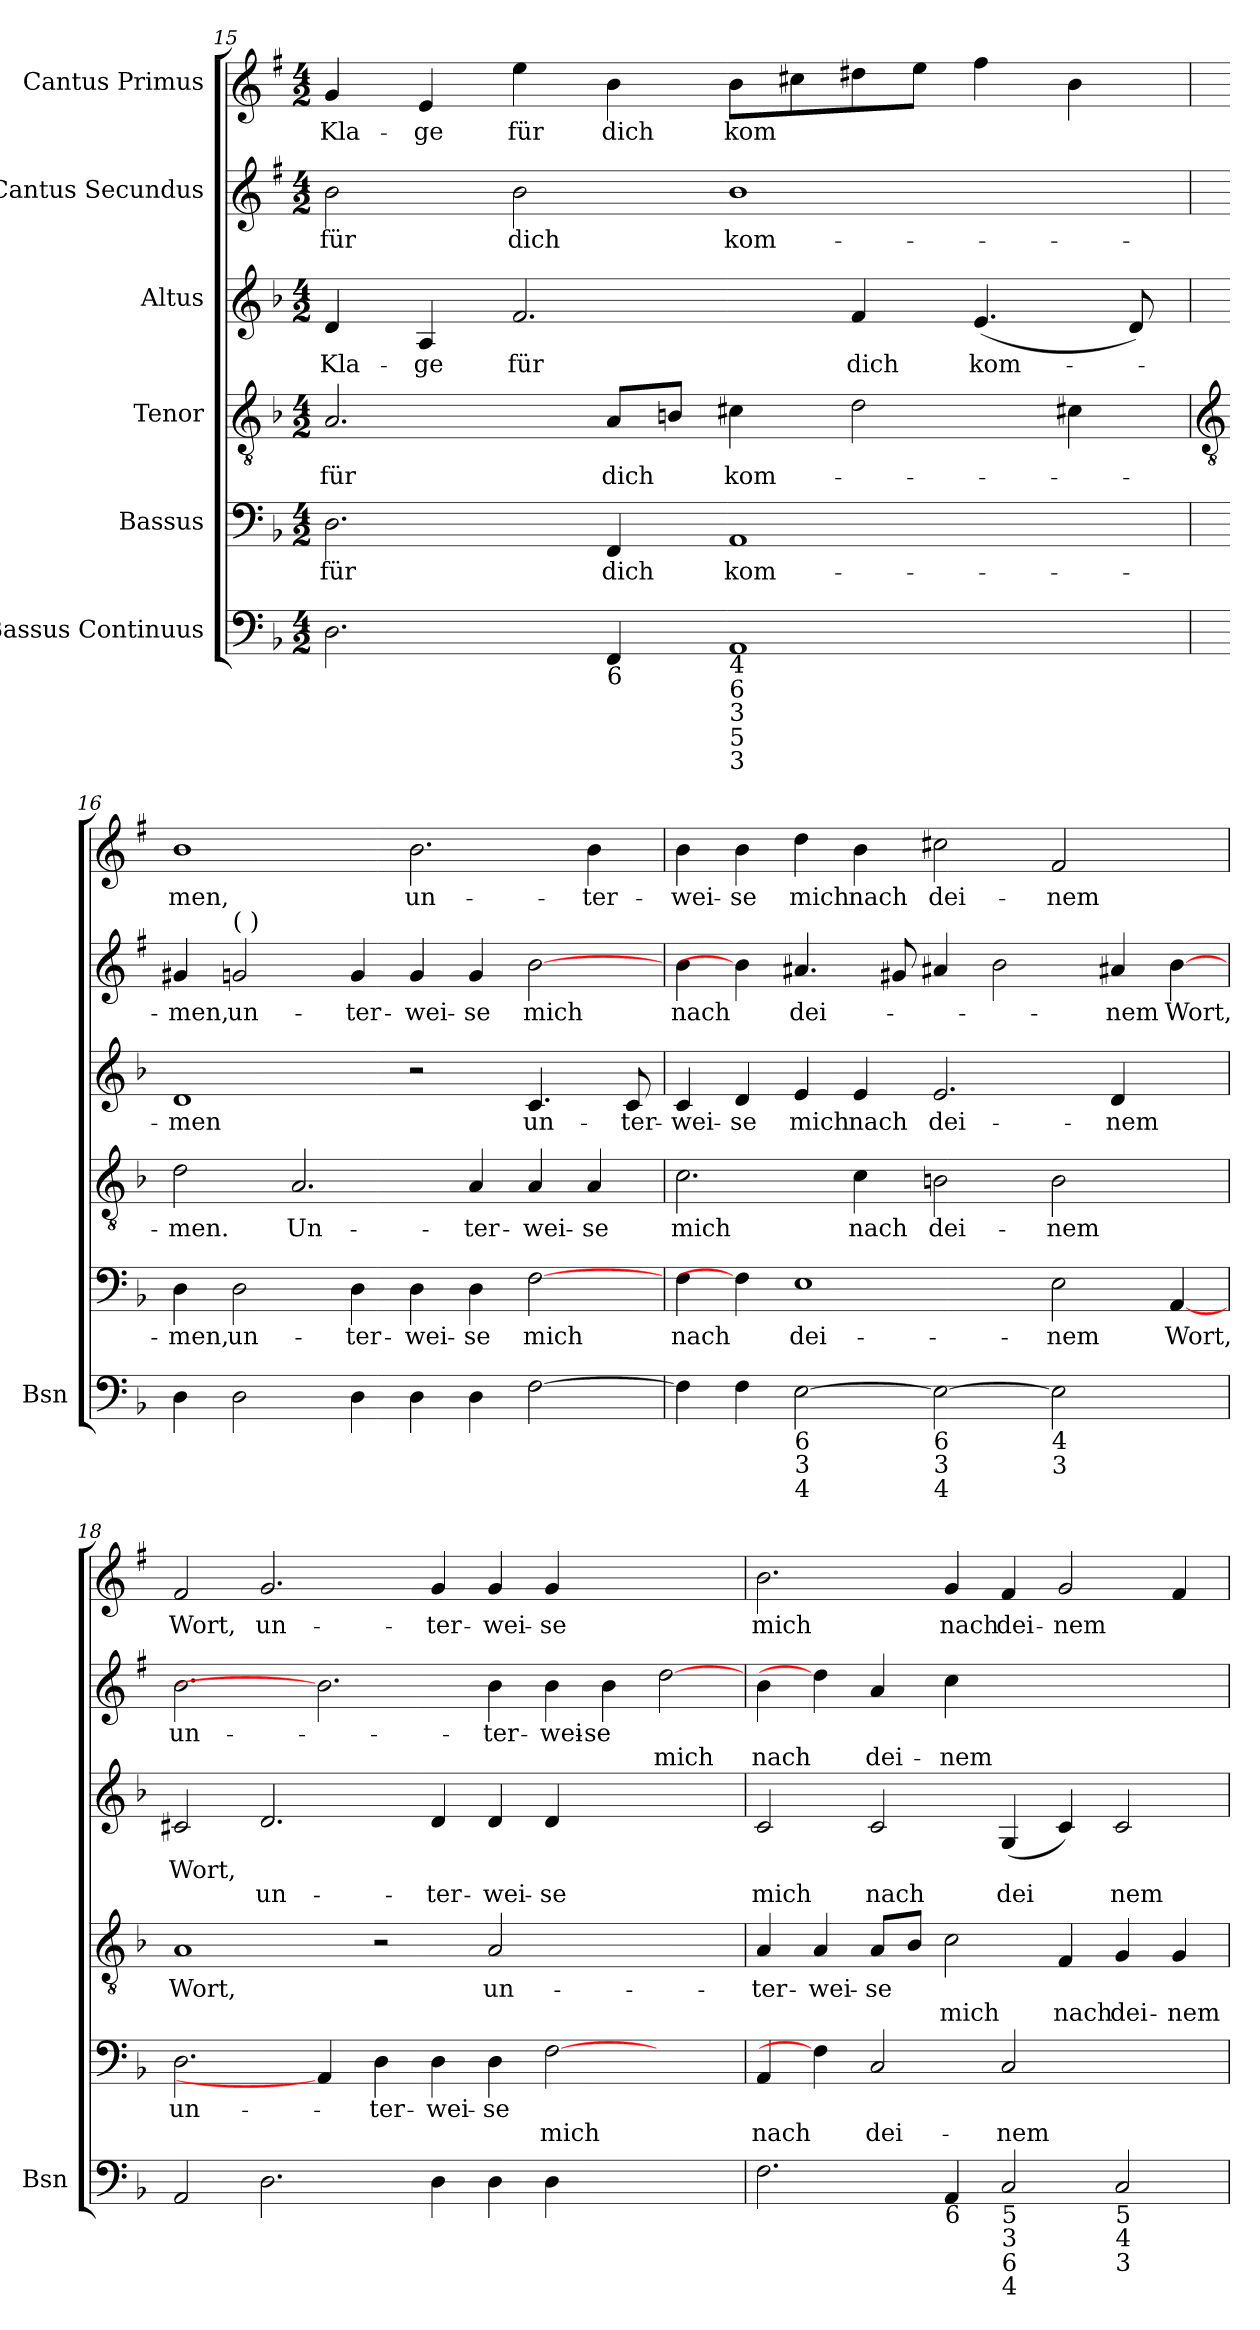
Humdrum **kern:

**kern	**kern	**text	**text	**kern	**text	**text	**kern	**text	**text	**kern	**text	**text	**kern	**text
*part6	*part5	*part5	*part5	*part4	*part4	*part4	*part3	*part3	*part3	*part2	*part2	*part2	*part1	*part1
*staff6	*staff5	*staff5	*staff5	*staff4	*staff4	*staff4	*staff3	*staff3	*staff3	*staff2	*staff2	*staff2	*staff1	*staff1
*I"Bassus Continuus	*I"Bassus	*	*	*I"Tenor	*	*	*I"Altus	*	*	*I"Cantus Secundus	*	*	*I"Cantus Primus	*
*I'Bsn	*	*	*	*	*	*	*	*	*	*	*	*	*	*
*clefF4	*clefF4	*	*	*clefGv2	*	*	*clefG2	*	*	*clefG2	*	*	*clefG2	*
*	*	*	*	*	*	*	*	*	*	*ITrd1c2	*	*	*ITrd1c2	*
*k[b-]	*k[b-]	*	*	*k[b-]	*	*	*k[b-]	*	*	*k[b-]	*	*	*k[b-]	*
*F:	*F:	*	*	*F:	*	*	*F:	*	*	*F:	*	*	*F:	*
*M4/2	*M4/2	*	*	*M4/2	*	*	*M4/2	*	*	*M4/2	*	*	*M4/2	*
=15	=15	=15	=15	=15	=15	=15	=15	=15	=15	=15	=15	=15	=15	=15
!	!	!LO:LY:b	!	!	!LO:LY:b	!	!	!LO:LY:b	!	!	!LO:LY:b	!	!	!LO:LY:b
2.D	2.D	für	.	2.A	für	.	4d	Kla-	.	2a	für	.	4f	Kla-
!	!	!	!	!	!	!	!	!LO:LY:b	!	!	!	!	!	!LO:LY:b
.	.	.	.	.	.	.	4A	-ge	.	.	.	.	4d	-ge
!	!	!	!	!	!	!	!	!LO:LY:b	!	!	!LO:LY:b	!	!	!LO:LY:b
.	.	.	.	.	.	.	2.f	für	.	2a	dich	.	4dd	für
!LO:TX:b:t=6	!	!	!	!	!	!	!	!	!	!	!	!	!	!
!	!	!LO:LY:b	!	!	!LO:LY:b	!	!	!	!	!	!	!	!	!LO:LY:b
4FF	4FF	dich	.	8AL	dich	.	.	.	.	.	.	.	4a	dich
.	.	.	.	8BnJ	.	.	.	.	.	.	.	.	.	.
!LO:TX:b:t=4	!	!	!	!	!	!	!	!	!	!	!	!	!	!
!LO:TX:b:t=6\n3	!	!	!	!	!	!	!	!	!	!	!	!	!	!
!LO:TX:b:t=5\n3	!	!	!	!	!	!	!	!	!	!	!	!	!	!
!	!	!LO:LY:b	!	!	!LO:LY:b	!	!	!	!	!	!LO:LY:b	!	!	!LO:LY:b
1AA	1AA	kom-	.	4c#X	kom-	.	.	.	.	1a	kom-	.	8aL	kom
.	.	.	.	.	.	.	.	.	.	.	.	.	8bn	.
!	!	!	!	!	!	!	!	!LO:LY:b	!	!	!	!	!	!
.	.	.	.	2d	.	.	4f	dich	.	.	.	.	8cc#X	.
.	.	.	.	.	.	.	.	.	.	.	.	.	8ddJ	.
!	!	!	!	!	!	!	!	!LO:LY:b	!	!	!	!	!	!
.	.	.	.	.	.	.	(<4.e	kom-	.	.	.	.	4ee	.
.	.	.	.	4c#X	.	.	.	.	.	.	.	.	4a	.
.	.	.	.	.	.	.	8d)	.	.	.	.	.	.	.
!!LO:LB:g=z
=16	=16	=16	=16	=16	=16	=16	=16	=16	=16	=16	=16	=16	=16	=16
*	*	*	*	*clefGv2	*	*	*	*	*	*	*	*	*	*
!	!	!LO:LY:b	!	!	!LO:LY:b	!	!	!LO:LY:b	!	!	!LO:LY:b	!	!	!LO:LY:b
4D	4D	-men,	.	2d	-men.	.	1d	-men	.	4f#X	-men,	.	1a	men,
!	!	!	!	!	!	!	!	!	!	!LO:TX:a:t=(  )	!	!	!	!
!	!	!LO:LY:b	!	!	!	!	!	!	!	!	!LO:LY:b	!	!	!
2D	2D	un-	.	.	.	.	.	.	.	2f	un-	.	.	.
!	!	!	!	!	!LO:LY:b	!	!	!	!	!	!	!	!	!
.	.	.	.	2.A	Un-	.	.	.	.	.	.	.	.	.
!	!	!LO:LY:b	!	!	!	!	!	!	!	!	!LO:LY:b	!	!	!
4D	4D	-ter-	.	.	.	.	.	.	.	4f	-ter-	.	.	.
!	!	!LO:LY:b	!	!	!	!	!	!	!	!	!LO:LY:b	!	!	!LO:LY:b
4D	4D	-wei-	.	.	.	.	2r	.	.	4f	-wei-	.	2.a	un-
!	!	!LO:LY:b	!	!	!LO:LY:b	!	!	!	!	!	!LO:LY:b	!	!	!
4D	4D	-se	.	4A	-ter-	.	.	.	.	4f	-se	.	.	.
!	!	!LO:LY:b	!	!	!LO:LY:b	!	!	!LO:LY:b	!	!	!LO:LY:b	!	!	!
[2F	[2F	mich	.	4A	-wei-	.	4.c	un-	.	[2a	mich	.	.	.
!	!	!	!	!	!LO:LY:b	!	!	!	!	!	!	!	!	!LO:LY:b
.	.	.	.	4A	-se	.	.	.	.	.	.	.	4a	-ter-
!	!	!	!	!	!	!	!	!LO:LY:b	!	!	!	!	!	!
.	.	.	.	.	.	.	8c	-ter-	.	.	.	.	.	.
=17	=17	=17	=17	=17	=17	=17	=17	=17	=17	=17	=17	=17	=17	=17
!	!	!LO:LY:b	!	!	!LO:LY:b	!	!	!LO:LY:b	!	!	!LO:LY:b	!	!	!LO:LY:b
4F]	4F	nach	.	2.c	mich	.	4c	-wei-	.	4a	nach	.	4a	-wei-
!	!	!	!	!	!	!	!	!LO:LY:b	!	!	!	!	!	!LO:LY:b
4F	4F]	.	.	.	.	.	4d	-se	.	4a]	.	.	4a	-se
!LO:TX:b:t=6\n3	!	!	!	!	!	!	!	!	!	!	!	!	!	!
!LO:TX:b:t=4	!	!	!	!	!	!	!	!	!	!	!	!	!	!
!	!	!LO:LY:b	!	!	!	!	!	!LO:LY:b	!	!	!LO:LY:b	!	!	!LO:LY:b
[2E	1E	dei-	.	.	.	.	4e	mich	.	4.g#X	dei-	.	4cc	mich
!	!	!	!	!	!LO:LY:b	!	!	!LO:LY:b	!	!	!	!	!	!LO:LY:b
.	.	.	.	4c	nach	.	4e	nach	.	.	.	.	4a	nach
.	.	.	.	.	.	.	.	.	.	8f#X	.	.	.	.
!LO:TX:b:t=6\n3	!	!	!	!	!	!	!	!	!	!	!	!	!	!
!LO:TX:b:t=4	!	!	!	!	!	!	!	!	!	!	!	!	!	!
!	!	!	!	!	!LO:LY:b	!	!	!LO:LY:b	!	!	!	!	!	!LO:LY:b
2E_	.	.	.	2Bn	dei-	.	2.e	dei-	.	4g#X	.	.	2bn	dei-
.	.	.	.	.	.	.	.	.	.	2a	.	.	.	.
!LO:TX:b:t=4	!	!	!	!	!	!	!	!	!	!	!	!	!	!
!LO:TX:b:t=3	!	!	!	!	!	!	!	!	!	!	!	!	!	!
!	!	!LO:LY:b	!	!	!LO:LY:b	!	!	!	!	!	!	!	!	!LO:LY:b
2E]	2E	-nem	.	2B	-nem	.	.	.	.	.	.	.	2e	-nem
!	!	!	!	!	!	!	!	!LO:LY:b	!	!	!LO:LY:b	!	!	!
.	.	.	.	.	.	.	4d	-nem	.	4g#X	-nem	.	.	.
!	!	!LO:LY:b	!	!	!	!	!	!	!	!	!LO:LY:b	!	!	!
4ryy	[4AA	Wort,	.	4ryy	.	.	4ryy	.	.	[4a	Wort,	.	4ryy	.
=18	=18	=18	=18	=18	=18	=18	=18	=18	=18	=18	=18	=18	=18	=18
!	!	!LO:LY:b	!	!	!LO:LY:b	!	!	!LO:LY:b	!	!	!LO:LY:b	!	!	!LO:LY:b
2AA	2.D	un-	.	1A	Wort,	.	2c#X	Wort,	.	2.a	un-	.	2e	Wort,
!	!	!	!	!	!	!	!	!	!LO:LY:b	!	!	!	!	!LO:LY:b
2.D	.	.	.	.	.	.	2.d	.	un-	.	.	.	2.f	un-
.	4AA]	.	.	.	.	.	.	.	.	2.a]	.	.	.	.
!	!	!LO:LY:b	!	!	!	!	!	!	!	!	!	!	!	!
.	4D	-ter-	.	2r	.	.	.	.	.	.	.	.	.	.
!	!	!LO:LY:b	!	!	!	!	!	!	!LO:LY:b	!	!	!	!	!LO:LY:b
4D	4D	-wei-	.	.	.	.	4d	.	-ter-	.	.	.	4f	-ter-
!	!	!LO:LY:b	!	!	!LO:LY:b	!	!	!	!LO:LY:b	!	!LO:LY:b	!	!	!LO:LY:b
4D	4D	-se	.	2A	un-	.	4d	.	-wei-	4a	-ter-	.	4f	-wei-
!	!	!	!LO:LY:b	!	!	!	!	!	!LO:LY:b	!	!LO:LY:b	!	!	!LO:LY:b
4D	[2F	.	mich	.	.	.	4d	.	-se	4a	-wei-	.	4f	-se
!	!	!	!	!	!	!	!	!	!	!	!LO:LY:b	!	!	!
2.ryy	.	.	.	2.ryy	.	.	2.ryy	.	.	4a	-se	.	2.ryy	.
!	!	!	!	!	!	!	!	!	!	!	!	!LO:LY:b	!	!
.	2ryy	.	.	.	.	.	.	.	.	[2cc	.	mich	.	.
=19	=19	=19	=19	=19	=19	=19	=19	=19	=19	=19	=19	=19	=19	=19
!	!	!	!LO:LY:b	!	!LO:LY:b	!	!	!	!LO:LY:b	!	!	!LO:LY:b	!	!LO:LY:b
2.F	4AA	.	nach	4A	-ter-	.	2c	.	mich	4a	.	nach	2.a	mich
!	!	!	!	!	!LO:LY:b	!	!	!	!	!	!	!	!	!
.	4F]	.	.	4A	-wei-	.	.	.	.	4cc]	.	.	.	.
!	!	!	!LO:LY:b	!	!LO:LY:b	!	!	!	!LO:LY:b	!	!	!LO:LY:b	!	!
.	2C	.	dei-	8AL	-se	.	2c	.	nach	4g	.	dei-	.	.
.	.	.	.	8B-J	.	.	.	.	.	.	.	.	.	.
!LO:TX:b:t=6	!	!	!	!	!	!	!	!	!	!	!	!	!	!
!	!	!	!	!	!	!LO:LY:b	!	!	!	!	!	!LO:LY:b	!	!LO:LY:b
4AA	.	.	.	2c	.	mich	.	.	.	4b-	.	-nem	4f	nach
!LO:TX:b:t=5\n3	!	!	!	!	!	!	!	!	!	!	!	!	!	!
!LO:TX:b:t=6\n4	!	!	!	!	!	!	!	!	!	!	!	!	!	!
!	!	!	!LO:LY:b	!	!	!	!	!	!LO:LY:b	!	!	!	!	!LO:LY:b
2C	2C	.	-nem	.	.	.	(<4G	.	dei	1ryy	.	.	4e	dei-
!	!	!	!	!	!	!LO:LY:b	!	!	!	!	!	!	!	!LO:LY:b
.	.	.	.	4F	.	nach	4c)	.	.	.	.	.	2f	-nem
!LO:TX:b:t=5\n4	!	!	!	!	!	!	!	!	!	!	!	!	!	!
!LO:TX:b:t=3	!	!	!	!	!	!	!	!	!	!	!	!	!	!
!	!	!	!	!	!	!LO:LY:b	!	!	!LO:LY:b	!	!	!	!	!
2C	2ryy	.	.	4G	.	dei-	2c	.	nem	.	.	.	.	.
!	!	!	!	!	!	!LO:LY:b	!	!	!	!	!	!	!	!
.	.	.	.	4G	.	-nem	.	.	.	.	.	.	4e	.
=	=	=	=	=	=	=	=	=	=	=	=	=	=	=
*-	*-	*-	*-	*-	*-	*-	*-	*-	*-	*-	*-	*-	*-	*-
